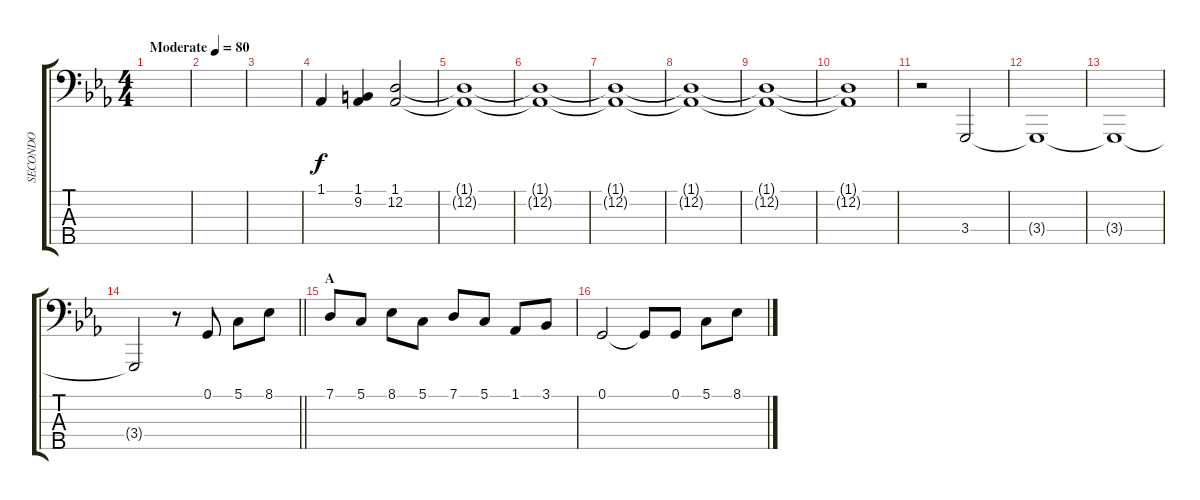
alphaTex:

\track ("SECONDO" "SECONDO") {instrument acousticgrandpiano}
\staff {score tabs}
\tuning (G2 D2 A1 E1 B0) {hide}
\ts (4 4)
\tempo (80 "Moderate")
\clef f4
\ks cminor
|
|
|
1.1.4 (1.1 9.2).4 (1.1 12.2).2 |
(1.1{t} 12.2{t}).1 |
(1.1{t} 12.2{t}).1 |
(1.1{t} 12.2{t}).1 |
(1.1{t} 12.2{t}).1 |
(1.1{t} 12.2{t}).1 |
(1.1{t} 12.2{t}).1 |
r.2 3.4.2 |
3.4{t}.1 |
3.4{t}.1 |
\barLineRight lightlight
3.4{t}.2 r.8 0.1.8 5.1.8 8.1.8 |
\section ("" "A")
7.1.8 5.1.8 8.1.8 5.1.8 7.1.8 5.1.8 1.1.8 3.1.8 |
0.1.2 0.1{t}.8 0.1.8 5.1.8 8.1.8
